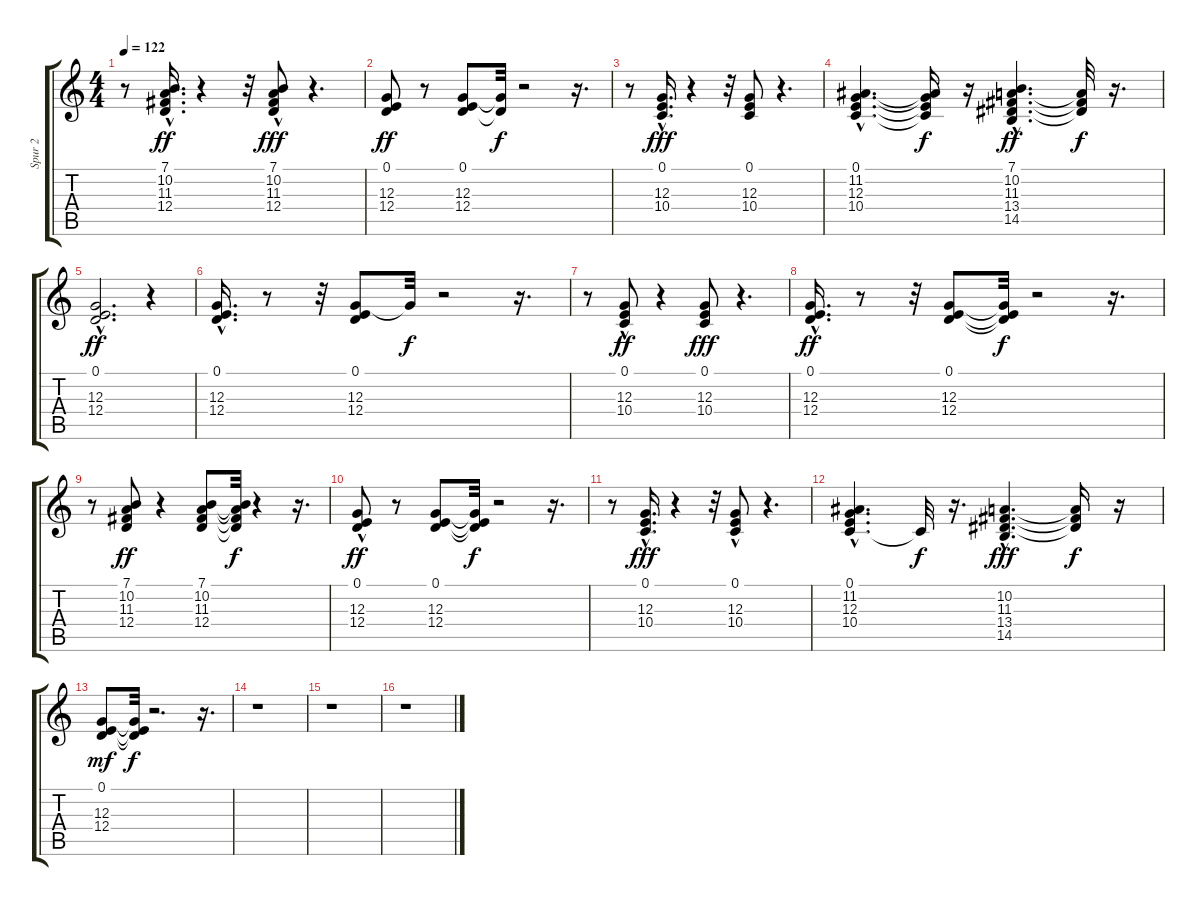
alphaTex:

\track ("Spur 2" "Spur 2") {instrument acousticgrandpiano}
\staff {score tabs}
\tuning (E4 B3 G3 D3 A2 E2) {hide}
\ts (4 4)
\tempo 122
\clef g2
\ks c
r.8{dy f} (7.1{hac} 10.2{hac} 11.3{hac} 12.4{hac}).16{d dy ff} r.4 r.32 (7.1{hac} 10.2 11.3{hac} 12.4{hac}).8{dy fff} r.4{d} |
(0.1 12.3 12.4).8{dy ff} r.8 (0.1 12.3 12.4).8 (12.3{t} 12.4{t}).32{dy f} r.2 r.16{d} |
r.8 (0.1{hac} 12.3{hac} 10.4{hac}).16{d dy fff} r.4 r.32 (0.1 12.3 10.4).8 r.4{d} |
(0.1{hac} 11.2{hac} 12.3{hac} 10.4{hac}).4{d} (0.1{t} 11.2{t} 12.3{t} 10.4{t}).16{dy f} r.16 (7.1{hac} 10.2{hac} 11.3{hac} 13.4{hac} 14.5{hac}).4{d dy ff} (10.2{t} 11.3{t} 13.4{t}).32{dy f} r.16{d} |
(0.1{hac} 12.3{hac} 12.4{hac}).2{d dy ff} r.4 |
(0.1{hac} 12.3{hac} 12.4{hac}).16{d} r.8 r.32 (0.1 12.3 12.4).8 12.3{t}.32{dy f} r.2 r.16{d} |
r.8 (0.1{hac} 12.3 10.4{hac}).8{dy ff} r.4 (0.1 12.3 10.4).8{dy fff} r.4{d} |
(0.1{hac} 12.3{hac} 12.4{hac}).16{d dy ff} r.8 r.32 (0.1 12.3 12.4).8 (0.1{t} 12.3{t} 12.4{t}).32{dy f} r.2 r.16{d} |
r.8 (7.1 10.2 11.3 12.4).8{dy ff} r.4 (7.1 10.2 11.3 12.4).8 (7.1{t} 10.2{t} 11.3{t} 12.4{t}).32{dy f} r.4 r.16{d} |
(0.1{hac} 12.3 12.4{hac}).8{dy ff instrument acousticgrandpiano} r.8 (0.1 12.3 12.4).8 (0.1{t} 12.3{t} 12.4{t}).32{dy f} r.2 r.16{d} |
r.8 (0.1 12.3{hac} 10.4{hac}).16{d dy fff} r.4 r.32 (0.1{hac} 12.3 10.4{hac}).8 r.4{d} |
(0.1{hac} 11.2{hac} 12.3{hac} 10.4{hac}).4{d} 10.4{t}.32{dy f} r.16{d} (10.2{hac} 11.3{hac} 13.4{hac} 14.5{hac}).4{d dy fff} (10.2{t} 11.3{t} 13.4{t}).16{dy f} r.16 |
(0.1 12.3 12.4).8{dy mf} (0.1{t} 12.3{t} 12.4{t}).32{dy f} r.2{d} r.16{d} |
r.1 |
r.1 |
r.1
